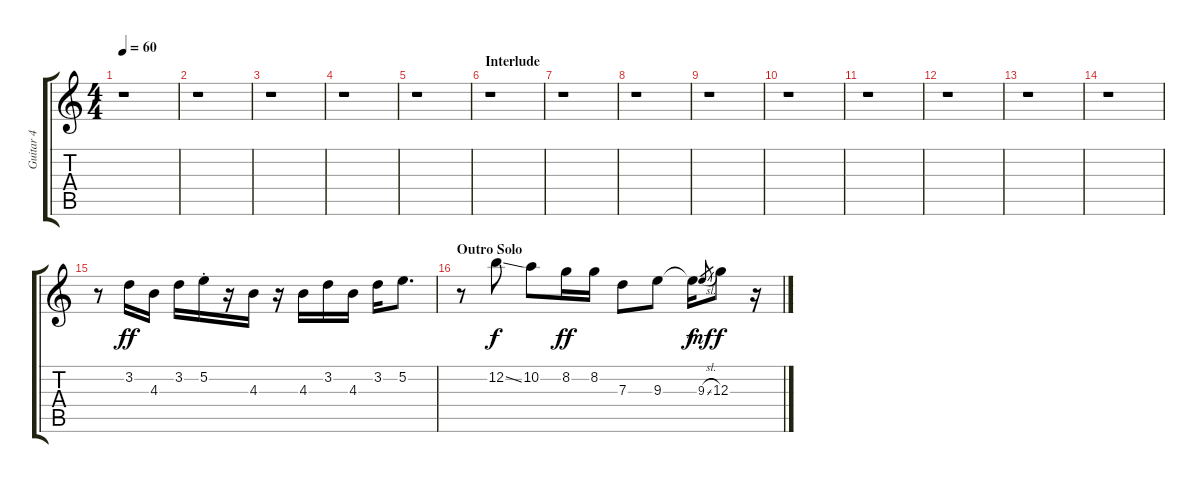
\track ("Guitar 4" "Guitar 4") {instrument acousticguitarsteel}
\staff {score tabs}
\tuning (D4 B3 G3 D3 G2 D2) {hide}
\ts (4 4)
\tempo 60
\clef g2
\ks c
r.1{dy f} |
r.1 |
r.1 |
r.1 |
r.1 |
\section ("" "Interlude")
r.1 |
r.1 |
r.1 |
r.1 |
r.1 |
r.1 |
r.1 |
r.1 |
r.1 |
r.8 3.2.16{dy ff} 4.3.16 3.2.16 5.2{st}.16 r.16 4.3.16 r.16 4.3.16 3.2.16 4.3.16 3.2.16 5.2.8{d} |
\section ("" "Outro Solo")
r.8 12.2{ss}.8{dy f} 10.2.8 8.2.16{dy ff} 8.2.16 7.3.8 9.3.8 9.3{t}.16{dy f} 9.3{sl}.8{gr dy mf} 12.3.8{dy f} r.16
